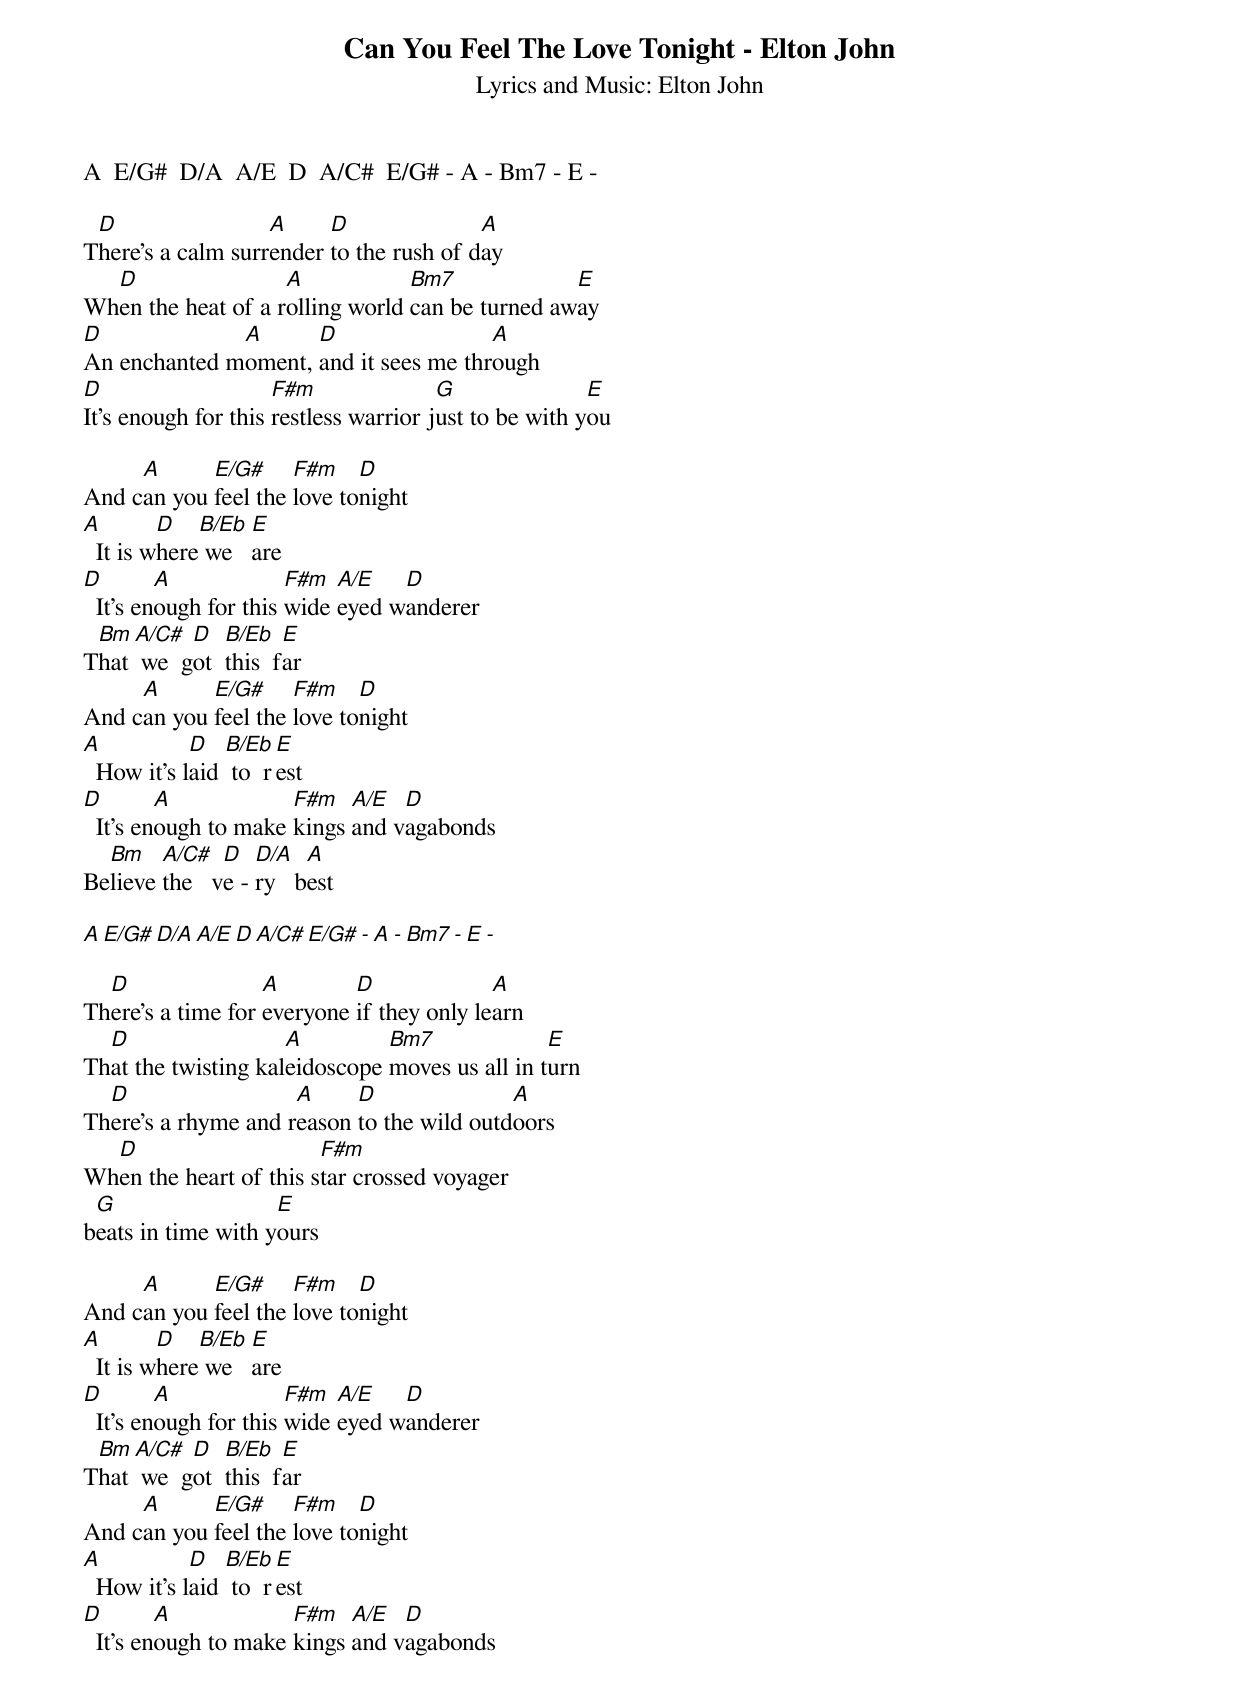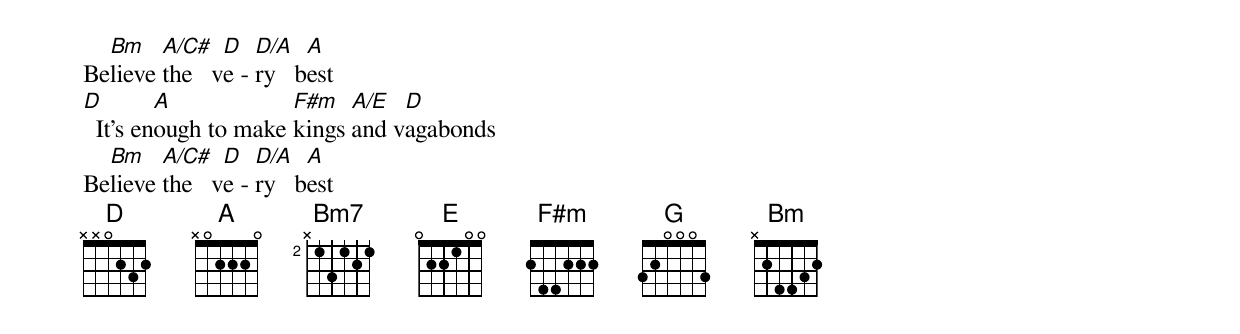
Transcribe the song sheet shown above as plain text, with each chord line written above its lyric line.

Can You Feel The Love Tonight - Elton John
Lyrics and Music: Elton John

A  E/G#  D/A  A/E  D  A/C#  E/G# - A - Bm7 - E -

 D                 A     D               A
There's a calm surrender to the rush of day
  D                 A            Bm7             E
When the heat of a rolling world can be turned away
D             A      D                 A
An enchanted moment, and it sees me through
D                    F#m               G               E
It's enough for this restless warrior just to be with you

     A      E/G#     F#m    D
And can you feel the love tonight
A        D   B/Eb  E
  It is where we   are
D        A             F#m  A/E   D
  It's enough for this wide eyed wanderer
 Bm  A/C#  D   B/Eb   E
That  we  got  this  far
     A      E/G#     F#m    D
And can you feel the love tonight
A           D   B/Eb  E
  How it's laid  to  rest
D        A            F#m   A/E  D
  It's enough to make kings and vagabonds
  Bm    A/C#   D   D/A   A
Believe the   ve - ry   best

A  E/G#  D/A  A/E  D  A/C#  E/G# - A - Bm7 - E -

  D                A        D              A
There's a time for everyone if they only learn
  D                  A         Bm7              E
That the twisting kaleidoscope moves us all in turn
  D                  A     D               A
There's a rhyme and reason to the wild outdoors
  D                     F#m
When the heart of this star crossed voyager
 G                  E
beats in time with yours

     A      E/G#     F#m    D
And can you feel the love tonight
A        D   B/Eb  E
  It is where we   are
D        A             F#m  A/E   D
  It's enough for this wide eyed wanderer
 Bm  A/C#  D   B/Eb   E
That  we  got  this  far
     A      E/G#     F#m    D
And can you feel the love tonight
A           D   B/Eb  E
  How it's laid  to  rest
D        A            F#m   A/E  D
  It's enough to make kings and vagabonds
  Bm    A/C#   D   D/A   A
Believe the   ve - ry   best
D        A            F#m   A/E  D
  It's enough to make kings and vagabonds
  Bm    A/C#   D   D/A   A
Believe the   ve - ry   best
